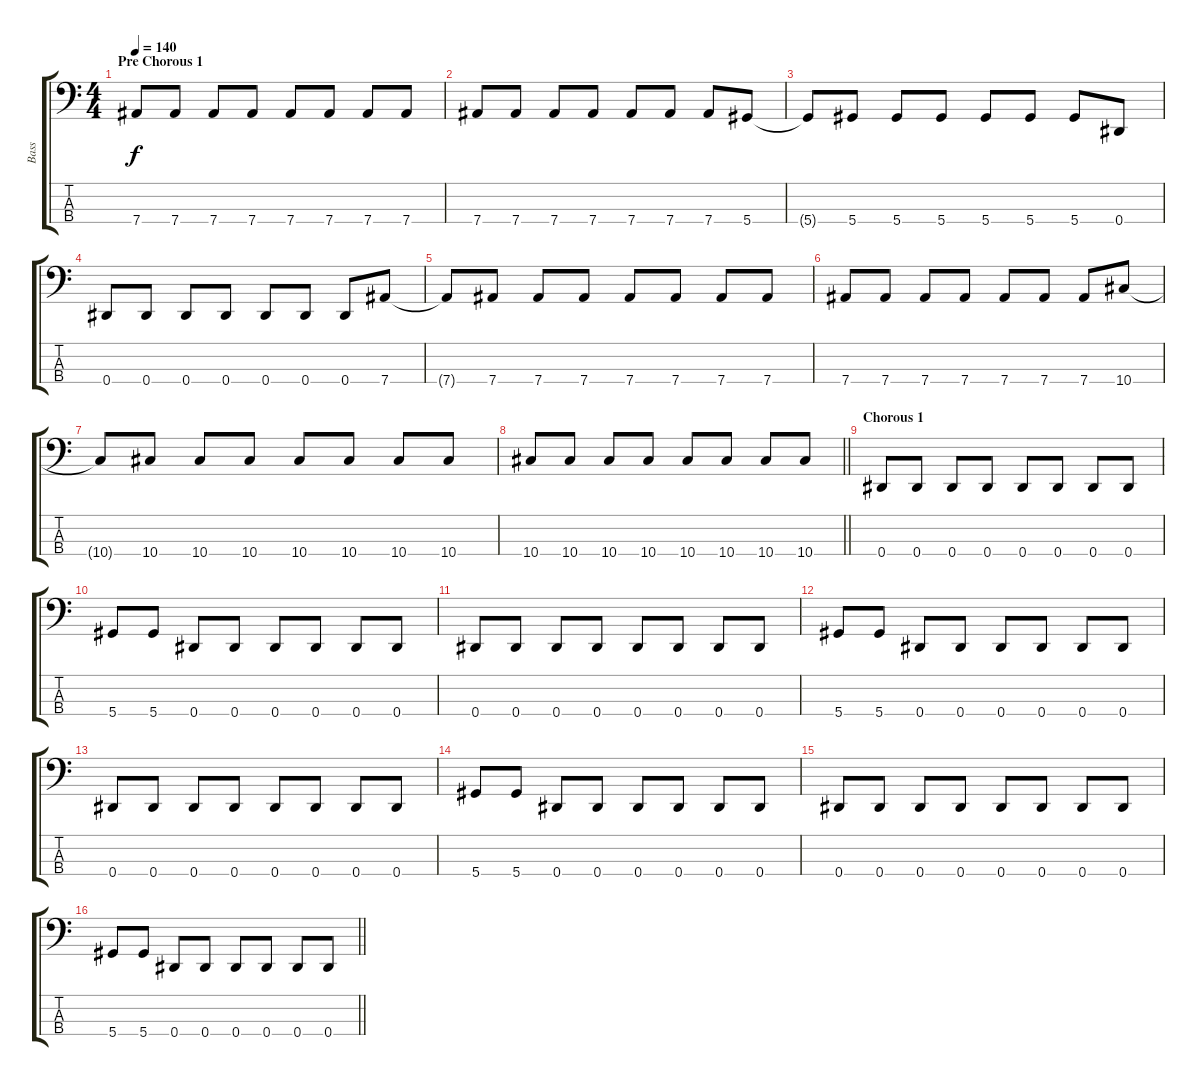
\track ("Bass" "Bass") {instrument electricbasspick}
\staff {score tabs}
\tuning (Gb2 Db2 Ab1 Eb1) {hide}
\ts (4 4)
\section ("" "Pre Chorous 1")
\tempo 140
\clef f4
\ks c
7.4{t}.8{dy f} 7.4.8 7.4.8 7.4.8 7.4.8 7.4.8 7.4.8 7.4.8 |
7.4.8 7.4.8 7.4.8 7.4.8 7.4.8 7.4.8 7.4.8 5.4.8 |
5.4{t}.8 5.4.8 5.4.8 5.4.8 5.4.8 5.4.8 5.4.8 0.4.8 |
0.4.8 0.4.8 0.4.8 0.4.8 0.4.8 0.4.8 0.4.8 7.4.8 |
7.4{t}.8 7.4.8 7.4.8 7.4.8 7.4.8 7.4.8 7.4.8 7.4.8 |
7.4.8 7.4.8 7.4.8 7.4.8 7.4.8 7.4.8 7.4.8 10.4.8 |
10.4{t}.8 10.4.8 10.4.8 10.4.8 10.4.8 10.4.8 10.4.8 10.4.8 |
\barLineRight lightlight
10.4.8 10.4.8 10.4.8 10.4.8 10.4.8 10.4.8 10.4.8 10.4.8 |
\section ("" "Chorous 1")
0.4.8 0.4.8 0.4.8 0.4.8 0.4.8 0.4.8 0.4.8 0.4.8 |
5.4.8 5.4.8 0.4.8 0.4.8 0.4.8 0.4.8 0.4.8 0.4.8 |
0.4.8 0.4.8 0.4.8 0.4.8 0.4.8 0.4.8 0.4.8 0.4.8 |
5.4.8 5.4.8 0.4.8 0.4.8 0.4.8 0.4.8 0.4.8 0.4.8 |
0.4.8 0.4.8 0.4.8 0.4.8 0.4.8 0.4.8 0.4.8 0.4.8 |
5.4.8 5.4.8 0.4.8 0.4.8 0.4.8 0.4.8 0.4.8 0.4.8 |
0.4.8 0.4.8 0.4.8 0.4.8 0.4.8 0.4.8 0.4.8 0.4.8 |
\barLineRight lightlight
5.4.8 5.4.8 0.4.8 0.4.8 0.4.8 0.4.8 0.4.8 0.4.8
